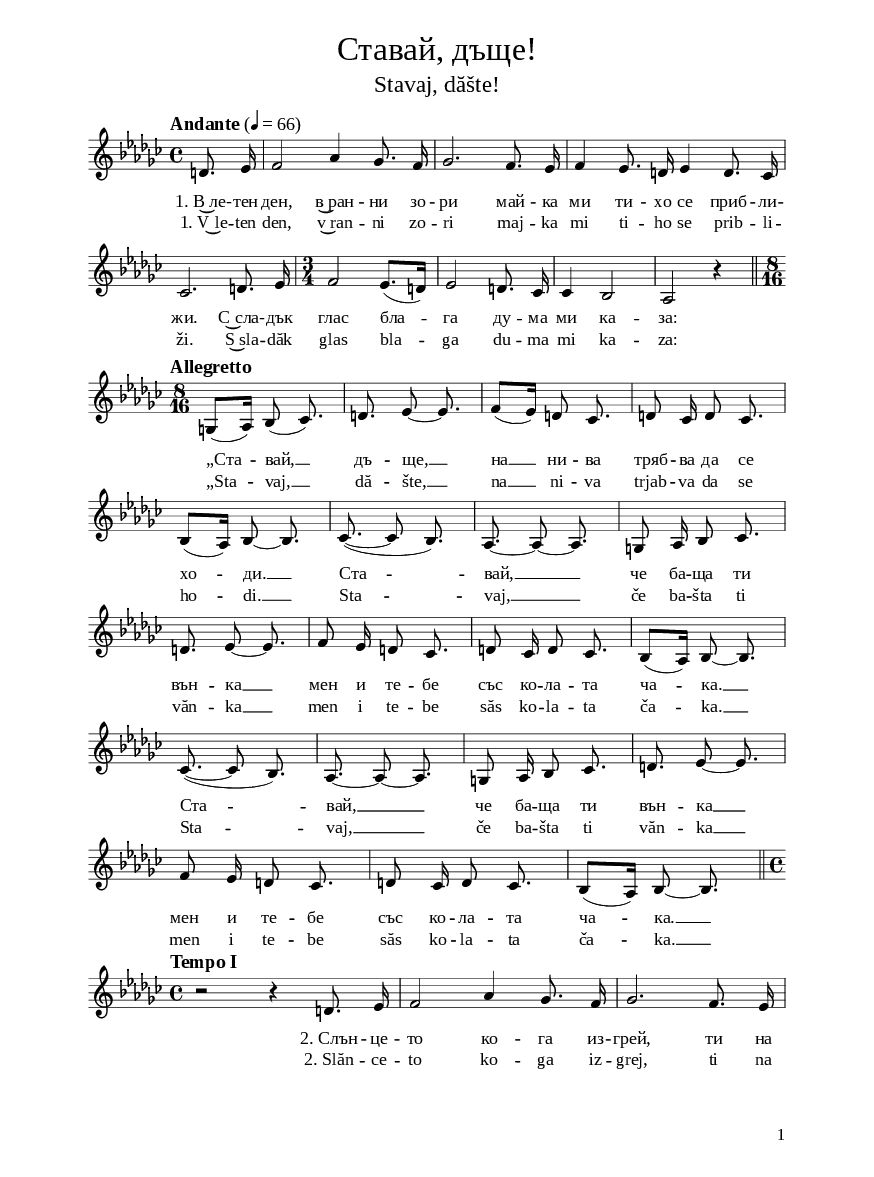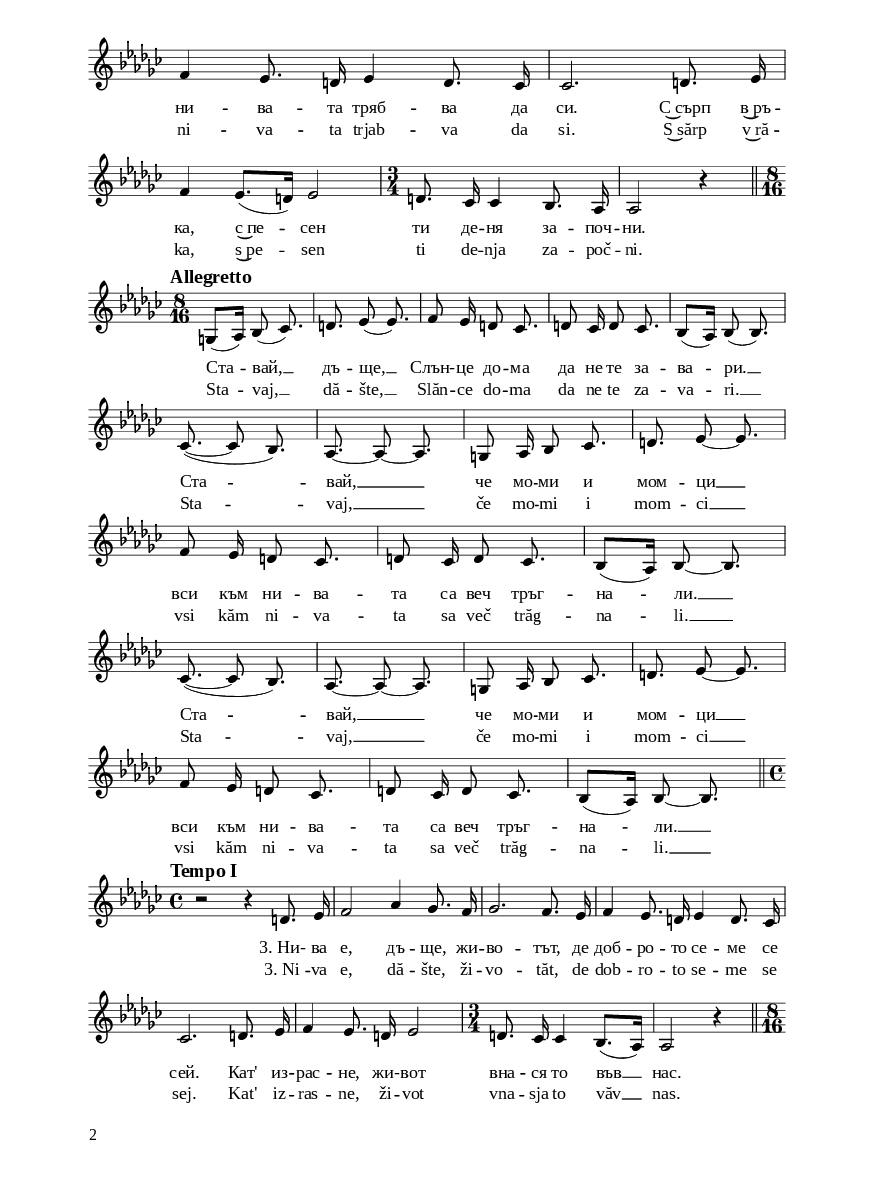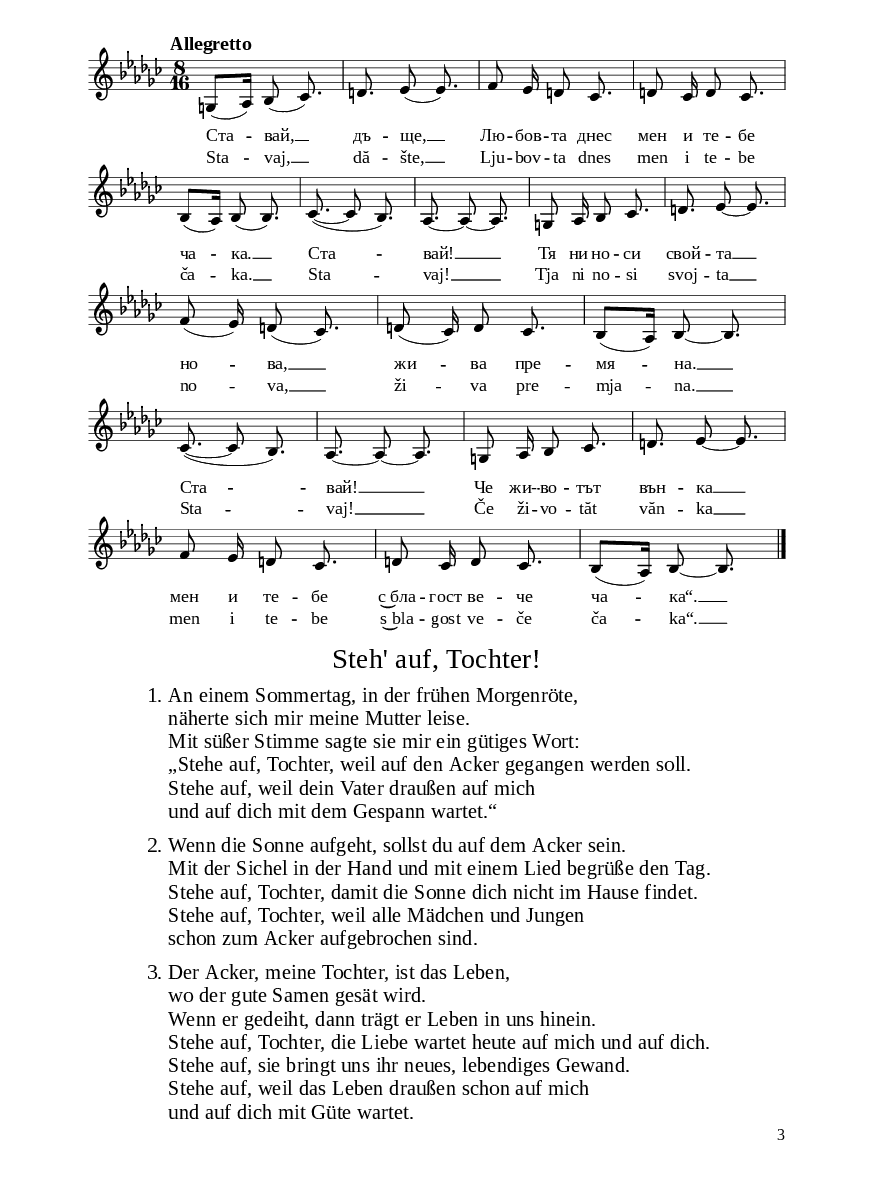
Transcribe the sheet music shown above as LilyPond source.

\version "2.24.4"

% include paper part and global functions
\include "include/globals.ily"

\bookpart {
  \label #'ref142
  \tocItem \markup "Ставай, дъще! – Stavaj, dăšte!"
  \paper {
    print-all-headers = ##t
    print-page-number = ##t
    print-first-page-number = ##t

    % put page numbers on the bottom
    oddHeaderMarkup = \markup ""
    evenHeaderMarkup = \markup ""
    oddFooterMarkup = \markup
    \fill-line {
      ""
      \if \should-print-page-number \fromproperty #'page:page-number-string
    }
    evenFooterMarkup = \markup
    \fill-line {
      \if \should-print-page-number \fromproperty #'page:page-number-string
      ""
    }

    left-margin = 1.5\cm
    right-margin = 1.5\cm
    top-margin = 1.2\cm
    bottom-margin = 1.0\cm
    ragged-bottom = ##t % do not spread the staves to fill the whole vertical space

    % change distance between staves
    system-system-spacing =
    #'((basic-distance . 16)
       (minimum-distance . 8)
       (padding . 1.5)
       (stretchability . 12))
  }

  \header {
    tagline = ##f
  }
  \score {
    \include "include/score-layout.ily"


    \new Voice \absolute {
      \clef treble

      \key es \minor

      \time 4/4
      \tempoFunc "Andante" 4 "66"
      \autoBeamOff
      \partial 4
      d'8. es'16 | % 2
      f'2 as'4 ges'8. f'16 | ges'2. f'8.es'16 | f'4 es'8.  d'16  es'4 d'8. ces'16 | \break
      ces'2. d'8. es'16 | \time 3/4 f'2 es'8. [( d'16 )] | % 7
      es'2  d'8. ces'16 | % 8
      ces'4 bes2 | % 9
      as2 r4  \bar "||"  \break
      \time 8/16  |
      \tempo "Allegretto" g8 [( as16 )] bes8 ( ces'8. ) | % 11
      d'8. es'8 ~ es'8. | % 12
      f'8 [( es'16 )] d'8 ces'8. | % 13
      d'8 ces'16 d'8 ces'8. \break | % 14
      bes8 [( as16 )] bes8 ~ bes8. | % 15
      ces'8. ( ~ ces'8 bes8. ) | % 16
      as8. ~ as8 ~ as8. | % 17
      g8 as16 bes8 ces'8. \break | % 18
      d'8. es'8 ~ es'8. | % 19
      f'8 es'16 d'8 ces'8. |
      d'8 ces'16 d'8 ces'8. | % 21
      bes8 [( as16 )] bes8 ~ bes8. \break | % 22
      ces'8. ( ~ ces'8 bes8. ) | % 23
      as8. ~ as8 ~ as8. | % 24
      g8 as16 bes8 ces'8. | % 25
      d'8. es'8 ~ es'8. \break | % 26
      f'8 es'16 d'8 ces'8. | % 27
      d'8 ces'16 d'8 ces'8. | % 28
      bes8 [(as16) ] bes8 ~ bes8. \bar "||" \break
      \tempo "Tempo I"
      \time 4/4 r2 r4 d'8. es'16 | f'2 as'4 ges'8. f'16 |
      ges'2. f'8.es'16 | \break

      f'4 es'8. d'16  es'4 d'8. ces'16 |
      ces'2. d'8. es'16 | \break
      f'4 es'8. [(d'16 ) ]es'2 |
      \time 3/4 d'8. ces'16 ces'4 bes8. as16 | as2 r4 | \bar "||"  \break

      \time 8/16 \tempo "Allegretto" g8 [(as16 )] bes8 (ces'8. ) | d'8. es'8 (es'8.) |

      f'8 es'16  d'8 ces'8. | d'8 ces'16 d'8 ces'8. | bes8 [(as16)] bes8 (bes8.) \break

      ces'8. ( ~ ces'8 bes8. ) |
      as8. ~ as8 ~ as8. | % 24
      g8 as16 bes8 ces'8. | % 25
      d'8. es'8 ~ es'8. \break |
      f'8 es'16 d'8 ces'8. | % 27
      d'8 ces'16 d'8 ces'8. | % 28
      bes8 [( as16 )] bes8 ~ bes8. | \break
      ces'8. ( ~ ces'8 bes8. ) |
      as8. ~ as8 ~ as8. | % 24
      g8 as16 bes8 ces'8. | % 25
      d'8. es'8 ~ es'8. \break |
      f'8 es'16 d'8 ces'8. | % 27
      d'8 ces'16 d'8 ces'8. | % 28
      bes8 [( as16 )] bes8 ~ bes8. | \bar "||"  \break
      \tempo "Tempo I"
      \time 4/4 r2 r4  d'8. es'16 | f'2 as'4 ges'8. f'16 |
      ges'2. f'8.es'16 | f'4 es'8. d'16  es'4 d'8. ces'16 | \break
      ces'2. d'8. es'16 |
      f'4 es'8. d'16  es'2 |
      \time 3/4 d'8. ces'16 ces'4 bes8. [(as16) ] | as2 r4 | \bar "||"
      \time 8/16 \tempo "Allegretto" g8 [(as16 )] bes8 (ces'8. ) | d'8. es'8 (es'8.) |  f'8 es'16 d'8 ces'8. | d'8 ces'16 d'8 ces'8. | \break  bes8 [(as16)] bes8 (bes8.)

      ces'8. ( ~ ces'8 bes8. ) |
      as8. ~ as8 ~ as8. | % 24
      g8 as16 bes8 ces'8. | % 25
      d'8. es'8 ~ es'8. \break |
      f'8 (es'16) d'8 ( ces'8.) | % 27
      d'8 (ces'16) d'8 ces'8. | % 28
      bes8 [( as16 )] bes8 ~ bes8. | \break
      ces'8. ( ~ ces'8 bes8. ) |
      as8. ~ as8 ~ as8. | % 24
      g8 as16 bes8 ces'8. | % 25
      d'8. es'8 ~ es'8. \break |
      f'8 es'16 d'8 ces'8. | % 27
      d'8 ces'16 d'8 ces'8. | % 28
      bes8 [( as16 )] bes8 ~ bes8. | \break \bar "|."
    }


    \addlyrics {
      "1. В~ле-" -- тен
      ден, в~ран -- ни зо -- ри май -- ка ми ти -- хо се приб --
      ли -- жи. "С~сла-" -- дък глас бла -- га ду -- ма ми
      ка -- за: „Ста -- вай, __ дъ -- ще, __ на __ ни -- ва
      тряб -- ва да се хо -- ди. __ Ста -- вай, __ че ба --
      ща ти вън -- ка __ мен и те -- бе със ко -- ла --
      та ча -- ка. __ Ста -- вай, __ че ба -- ща ти вън --
      ка __  мен и те -- бе със ко -- ла -- та ча --
      ка. __

      "2. Слън" -- це -- то ко -- га из -- грей,
      ти на ни -- ва -- та тряб -- ва да си.
      "С~сърп" в~ръ -- ка, с~пе -- сен ти
      де -- ня за -- поч -- ни. Ста -- вай, __ дъ -- ще, __
      "Слън-" -- це до -- ма да не те за -- ва -- ри. __
      Ста -- вай, __ че мо -- ми и мом -- ци __ вси към ни -- ва -- та са веч тръг -- на -- ли. __
      Ста -- вай, __ че мо -- ми и мом -- ци __ вси към ни -- ва -- та са веч тръг -- на -- ли. __

      "3. Ни- " -- ва е, дъ -- ще, жи -- во -- тът,
      де доб -- ро -- то се -- ме се сей.
      Кат' из -- рас -- не, "жи-" -- вот вна -- ся
      то във __ нас. Ста -- вай, __ дъ -- ще, __
      Лю -- бов -- та днес мен и те -- бе ча -- ка. __
      Ста -- вай! __ Тя ни но -- си
      свой -- та __ но -- ва, __ жи -- ва пре -- мя -- на. __
      Ста -- вай! __ Че "жи-" -- во -- тът вън -- ка __ мен
      и те -- бе с~бла -- гост ве -- че ча -- ка“. __

    }

    \addlyrics {
      "1. V~le" -- ten
      den, v~ran -- ni zo -- ri maj -- ka mi ti -- ho se prib --
      li -- ži. S~sla -- dăk glas bla -- ga du -- ma mi
      ka -- za: „Sta -- vaj, __ dă -- šte, __ na __ ni -- va
      trjab -- va da se ho -- di. __ Sta -- vaj, __ če ba --
      šta ti văn -- ka __ men i te -- be săs ko -- la --
      ta ča -- ka. __ Sta -- vaj, __ če ba -- šta ti văn --
      ka __  men i te -- be săs ko -- la -- ta ča --
      ka. __

      "2. Slăn" -- ce -- to ko -- ga iz -- grej,
      ti na ni -- va -- ta trjab -- va da si.
      "S~sărp" v~ră -- ka, s~pe -- sen ti
      de -- nja za -- poč -- ni. Sta -- vaj, __ dă -- šte, __
      Slăn -- ce do -- ma da ne te za -- va -- ri. __
      Sta -- vaj, __ če mo -- mi i mom -- ci __ vsi kăm ni -- va -- ta sa več trăg -- na -- li. __
      Sta -- vaj, __ če mo -- mi i mom -- ci __ vsi kăm ni -- va -- ta sa več trăg -- na -- li. __

      "3. Ni " -- va e, dă -- šte, ži -- vo -- tăt,
      de dob -- ro -- to se -- me se sej.
      Kat' iz -- ras -- ne, ži -- vot vna -- sja
      to văv __ nas. Sta -- vaj, __ dă -- šte, __
      Lju -- bov -- ta dnes men i te -- be ča -- ka. __
      Sta -- vaj! __ Tja ni no -- si
      svoj -- ta __ no -- va, __ ži -- va pre -- mja -- na. __
      Sta -- vaj! __ Če ži -- vo -- tăt văn -- ka __ men
      i te -- be s~bla -- gost ve -- če ča -- ka“. __

    }


    \header {
      title = \titleFunc "Ставай, дъще!" "Stavaj, dăšte!"
    }

    \midi{}



  } % score

  \markup \vspace #0.5

  % include foreign translation(s) of the song
  \version "2.24.4"

\markup \fill-line { \fontsize #deTitleFontSize "Steh' auf, Tochter!" }
\markup \null
\markup \null
\markup \abs-fontsize #10 {
   \hspace #8
  \override #`(baseline-skip . ,deCoupletBaselineSkip)

  \column {
    \line { 1. An einem Sommertag, in der frühen Morgenröte, }

    \line { "   " näherte sich mir meine Mutter leise.}

    \line { "   "Mit süßer Stimme sagte sie mir ein gütiges Wort:}

    \line { "   " „Stehe auf, Tochter, weil auf den Acker gegangen werden soll.}

    \line { "   "Stehe auf, weil dein Vater draußen auf mich}

    \line { "   "  und auf dich mit dem Gespann wartet.“}
   \vspace #0.5

    \line { 2. Wenn die Sonne aufgeht, sollst du auf dem Acker sein.}

    \line { "   " Mit der Sichel in der Hand und mit einem Lied begrüße den Tag.}

    \line { "   "Stehe auf, Tochter, damit die Sonne dich nicht im Hause findet.}

    \line { "   "Stehe auf, Tochter, weil alle Mädchen und Jungen}
    
      \line { "   "  schon zum Acker aufgebrochen sind.}

    \vspace #0.5

    \line { 3. Der Acker, meine Tochter, ist das Leben,}

    \line { "   "wo der gute Samen gesät wird.}

    \line { "   "Wenn er gedeiht, dann trägt er Leben in uns hinein.}

    \line { "   "Stehe auf, Tochter, die Liebe wartet heute auf mich und auf dich.}

    \line { "   "Stehe auf, sie bringt uns ihr neues, lebendiges Gewand.}

    \line { "   "Stehe auf, weil das Leben draußen schon auf mich}

    \line { "   " und auf dich mit Güte wartet.}
  }
}


} % bookpart
